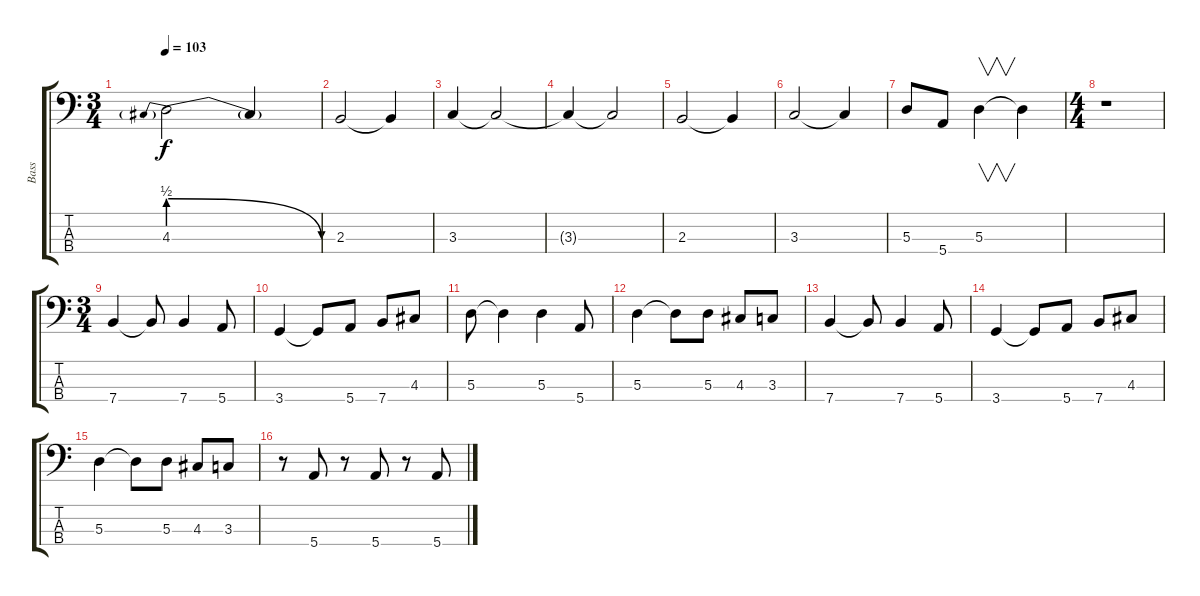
\track ("Bass" "Bass") {instrument acousticguitarsteel}
\staff {score tabs}
\tuning (G2 D2 A1 E1) {hide}
\ts (3 4)
\tempo 103
\clef f4
\ks c
4.3{be (prebendrelease 0 2 60 0)}.2{dy f} 4.3{t}.4 |
2.3.2 2.3{t}.4 |
3.3.4 3.3{t}.2 |
3.3{t}.4 3.3{t}.2 |
2.3.2 2.3{t}.4 |
3.3.2 3.3{t}.4 |
5.3.8 5.4.8 5.3.4{v} 5.3{t}.4 |
\ts (4 4)
r.1 |
\ts (3 4)
7.4.4 7.4{t}.8 7.4.4 5.4.8 |
3.4.4 3.4{t}.8 5.4.8 7.4.8 4.3.8 |
5.3.8 5.3{t}.4 5.3.4 5.4.8 |
5.3.4 5.3{t}.8 5.3.8 4.3.8 3.3.8 |
7.4.4 7.4{t}.8 7.4.4 5.4.8 |
3.4.4 3.4{t}.8 5.4.8 7.4.8 4.3.8 |
5.3.4 5.3{t}.8 5.3.8 4.3.8 3.3.8 |
r.8 5.4.8 r.8 5.4.8 r.8 5.4.8
